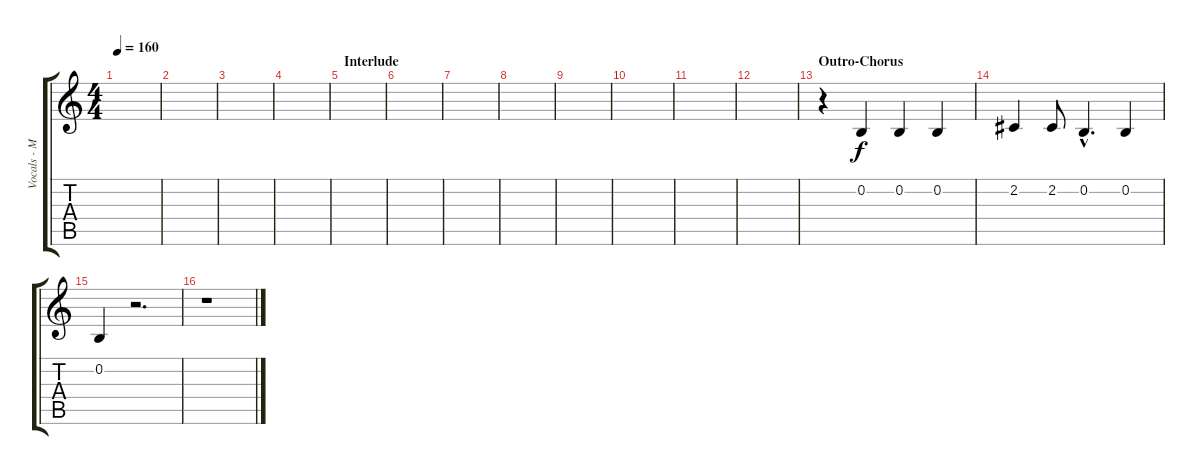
\track ("Vocals - Mark" "Vocals - M") {instrument tenorsax}
\staff {score tabs}
\tuning (E4 B3 G3 D3 A2 E2) {hide}
\ts (4 4)
\tempo 160
\clef g2
\ks c
|
|
|
|
\section ("" "Interlude")
|
|
|
|
|
|
|
|
\section ("" "Outro-Chorus")
r.4 0.2.4 0.2.4 0.2.4 |
2.2.4 2.2.8 0.2{hac}.4{d} 0.2.4 |
0.2.4 r.2{d} |
r.1
